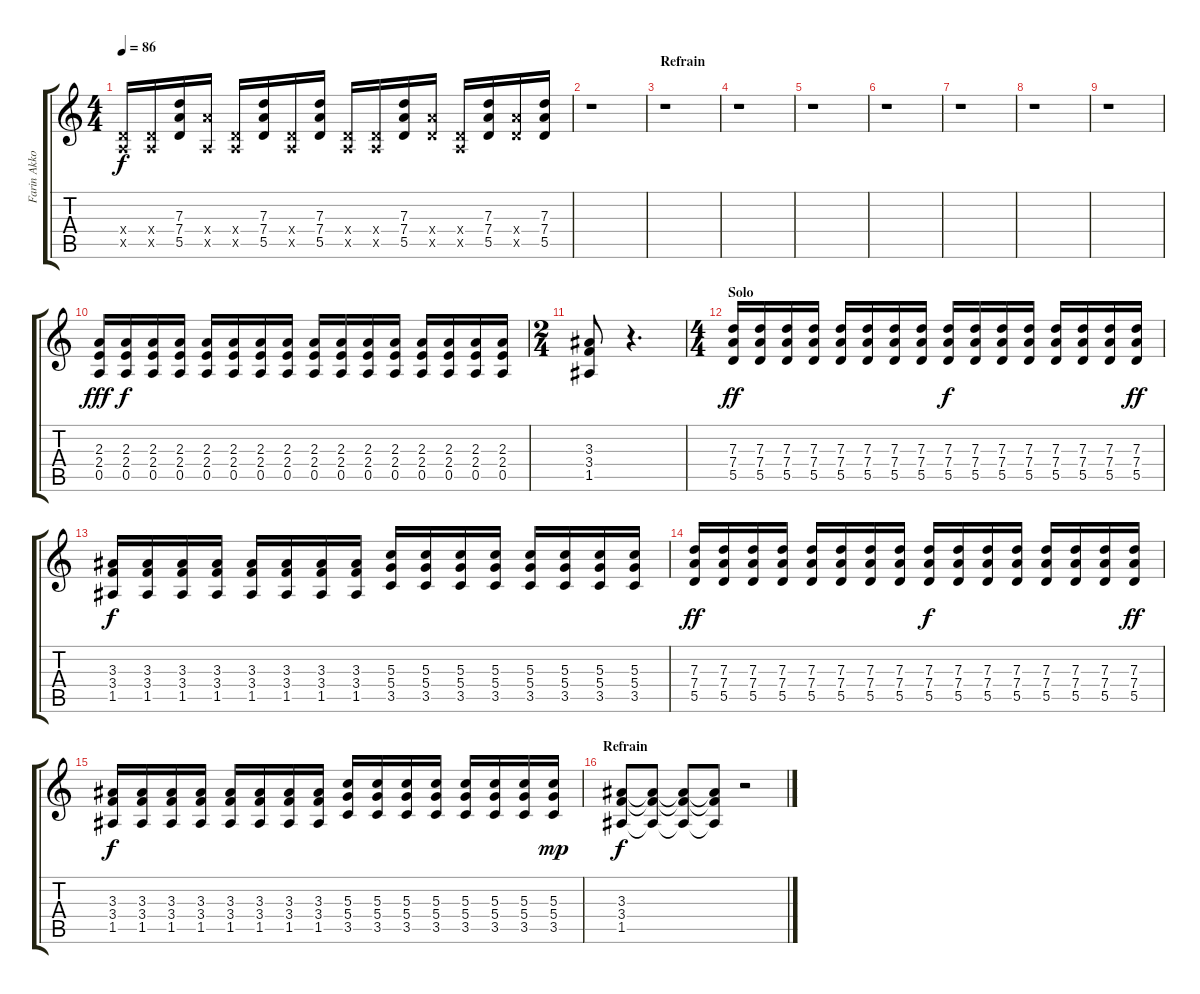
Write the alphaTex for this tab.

\track ("Farin Akkord" "Farin Akko") {instrument distortionguitar}
\staff {score tabs}
\tuning (E4 B3 G3 D3 A2 E2) {hide}
\ts (4 4)
\tempo 86
\clef g2
\ks c
(0.4{x} 0.5{x}).16{dy f} (0.4{x} 0.5{x}).16 (7.3 7.4 5.5).16 (7.4{x} 0.5{x}).16 (0.4{x} 0.5{x}).16 (7.3 7.4 5.5).16 (0.4{x} 0.5{x}).16 (7.3 7.4 5.5).16 (0.4{x} 0.5{x}).16 (0.4{x} 0.5{x}).16 (7.3 7.4 5.5).16 (7.4{x} 5.5{x}).16 (0.4{x} 0.5{x}).16 (7.3 7.4 5.5).16 (7.4{x} 5.5{x}).16 (7.3 7.4 5.5).16 |
r.1 |
\section ("" "Refrain")
r.1 |
r.1 |
r.1 |
r.1 |
r.1 |
r.1 |
r.1 |
(2.3 2.4 0.5).16{dy fff} (2.3 2.4 0.5).16{dy f} (2.3 2.4 0.5).16 (2.3 2.4 0.5).16 (2.3 2.4 0.5).16 (2.3 2.4 0.5).16 (2.3 2.4 0.5).16 (2.3 2.4 0.5).16 (2.3 2.4 0.5).16 (2.3 2.4 0.5).16 (2.3 2.4 0.5).16 (2.3 2.4 0.5).16 (2.3 2.4 0.5).16 (2.3 2.4 0.5).16 (2.3 2.4 0.5).16 (2.3 2.4 0.5).16 |
\ts (2 4)
(3.3 3.4 1.5).8 r.4{d} |
\ts (4 4)
\section ("" "Solo")
(7.3 7.4 5.5).16{dy ff} (7.3 7.4 5.5).16 (7.3 7.4 5.5).16 (7.3 7.4 5.5).16 (7.3 7.4 5.5).16 (7.3 7.4 5.5).16 (7.3 7.4 5.5).16 (7.3 7.4 5.5).16 (7.3 7.4 5.5).16{dy f} (7.3 7.4 5.5).16 (7.3 7.4 5.5).16 (7.3 7.4 5.5).16 (7.3 7.4 5.5).16 (7.3 7.4 5.5).16 (7.3 7.4 5.5).16 (7.3 7.4 5.5).16{dy ff} |
(3.3 3.4 1.5).16{dy f} (3.3 3.4 1.5).16 (3.3 3.4 1.5).16 (3.3 3.4 1.5).16 (3.3 3.4 1.5).16 (3.3 3.4 1.5).16 (3.3 3.4 1.5).16 (3.3 3.4 1.5).16 (5.3 5.4 3.5).16 (5.3 5.4 3.5).16 (5.3 5.4 3.5).16 (5.3 5.4 3.5).16 (5.3 5.4 3.5).16 (5.3 5.4 3.5).16 (5.3 5.4 3.5).16 (5.3 5.4 3.5).16 |
(7.3 7.4 5.5).16{dy ff} (7.3 7.4 5.5).16 (7.3 7.4 5.5).16 (7.3 7.4 5.5).16 (7.3 7.4 5.5).16 (7.3 7.4 5.5).16 (7.3 7.4 5.5).16 (7.3 7.4 5.5).16 (7.3 7.4 5.5).16{dy f} (7.3 7.4 5.5).16 (7.3 7.4 5.5).16 (7.3 7.4 5.5).16 (7.3 7.4 5.5).16 (7.3 7.4 5.5).16 (7.3 7.4 5.5).16 (7.3 7.4 5.5).16{dy ff} |
(3.3 3.4 1.5).16{dy f} (3.3 3.4 1.5).16 (3.3 3.4 1.5).16 (3.3 3.4 1.5).16 (3.3 3.4 1.5).16 (3.3 3.4 1.5).16 (3.3 3.4 1.5).16 (3.3 3.4 1.5).16 (5.3 5.4 3.5).16 (5.3 5.4 3.5).16 (5.3 5.4 3.5).16 (5.3 5.4 3.5).16 (5.3 5.4 3.5).16 (5.3 5.4 3.5).16 (5.3 5.4 3.5).16 (5.3 5.4 3.5).16{dy mp} |
\section ("" "Refrain")
(3.3 3.4 1.5).8{dy f volume 14} (3.3{t} 3.4{t} 1.5{t}).8{volume 13} (3.3{t} 3.4{t} 1.5{t}).8{volume 12} (3.3{t} 3.4{t} 1.5{t}).8{volume 11} r.2
